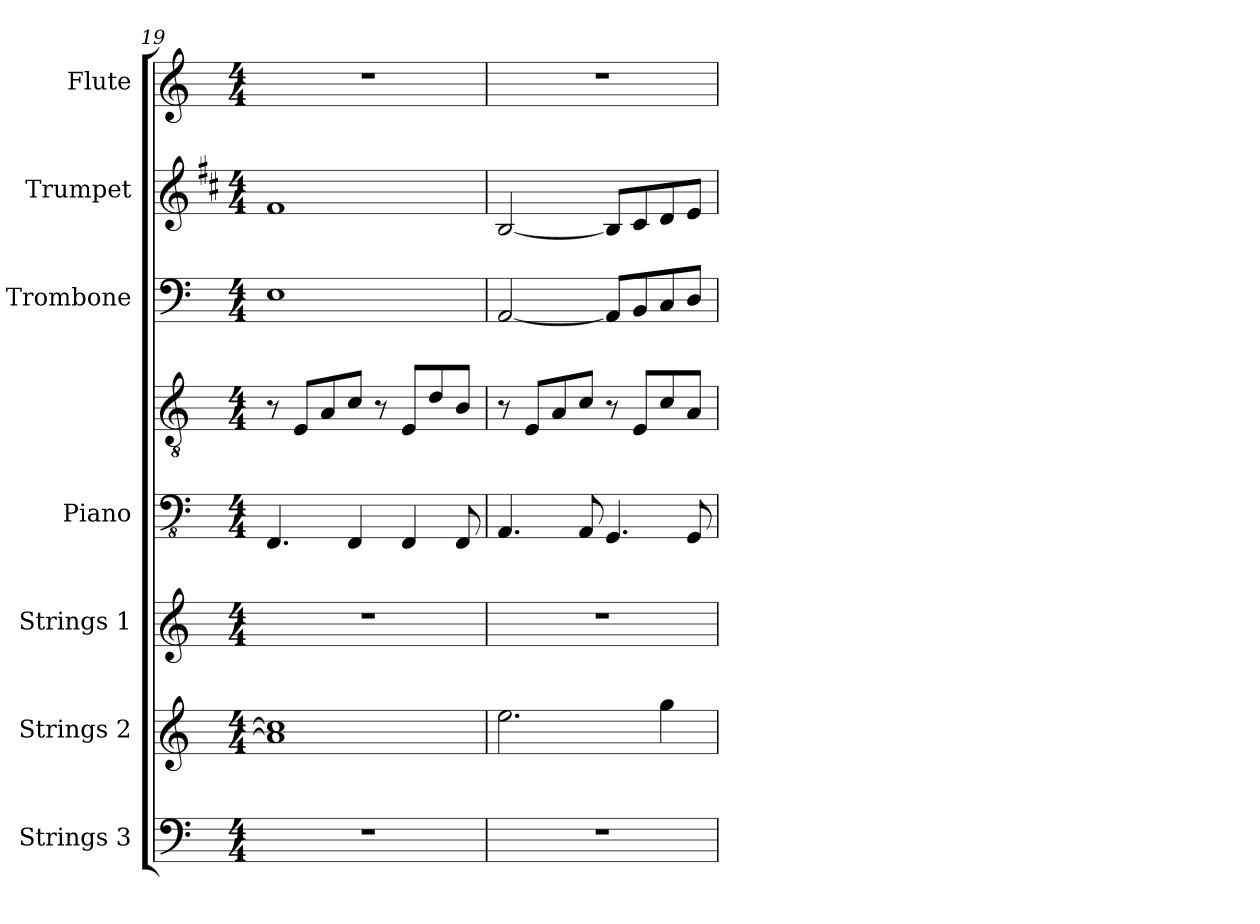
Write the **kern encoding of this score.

**kern	**kern	**kern	**kern	**kern	**kern	**kern	**kern
*part7	*part6	*part5	*part4	*part4	*part3	*part2	*part1
*staff8	*staff7	*staff6	*staff5	*staff4	*staff3	*staff2	*staff1
*I"Strings 3	*I"Strings 2	*I"Strings 1	*I"Piano	*	*I"Trombone	*I"Trumpet	*I"Flute
*I'St. 3	*I'St. 2	*I'St. 1	*I'Pno.	*	*I'Tbn.	*I'Tpt.	*I'Fl.
*clefF4	*clefG2	*clefG2	*clefFv4	*clefGv2	*clefF4	*clefG2	*clefG2
*	*	*	*	*	*	*ITrd1c2	*
*k[]	*k[]	*k[]	*k[]	*k[]	*k[]	*k[]	*k[]
*M4/4	*M4/4	*M4/4	*M4/4	*M4/4	*M4/4	*M4/4	*M4/4
=19	=19	=19	=19	=19	=19	=19	=19
1r	1a] 1cc]	1r	4.FFF/	8r	1E	1e	1r
.	.	.	.	8E/L	.	.	.
.	.	.	.	8A/	.	.	.
.	.	.	4FFF/	8c/J	.	.	.
.	.	.	.	8r	.	.	.
.	.	.	4FFF/	8E/L	.	.	.
.	.	.	.	8d/	.	.	.
.	.	.	8FFF/	8B/J	.	.	.
=20	=20	=20	=20	=20	=20	=20	=20
1r	2.ee\	1r	4.AAA/	8r	[2AA/	[2A/	1r
.	.	.	.	8E/L	.	.	.
.	.	.	.	8A/	.	.	.
.	.	.	8AAA/	8c/J	.	.	.
.	.	.	4.GGG/	8r	8AA/L]	8A/L]	.
.	.	.	.	8E/L	8BB/	8B/	.
.	4gg\	.	.	8c/	8C/	8c/	.
.	.	.	8GGG/	8A/J	8D/J	8d/J	.
=	=	=	=	=	=	=	=
*-	*-	*-	*-	*-	*-	*-	*-
